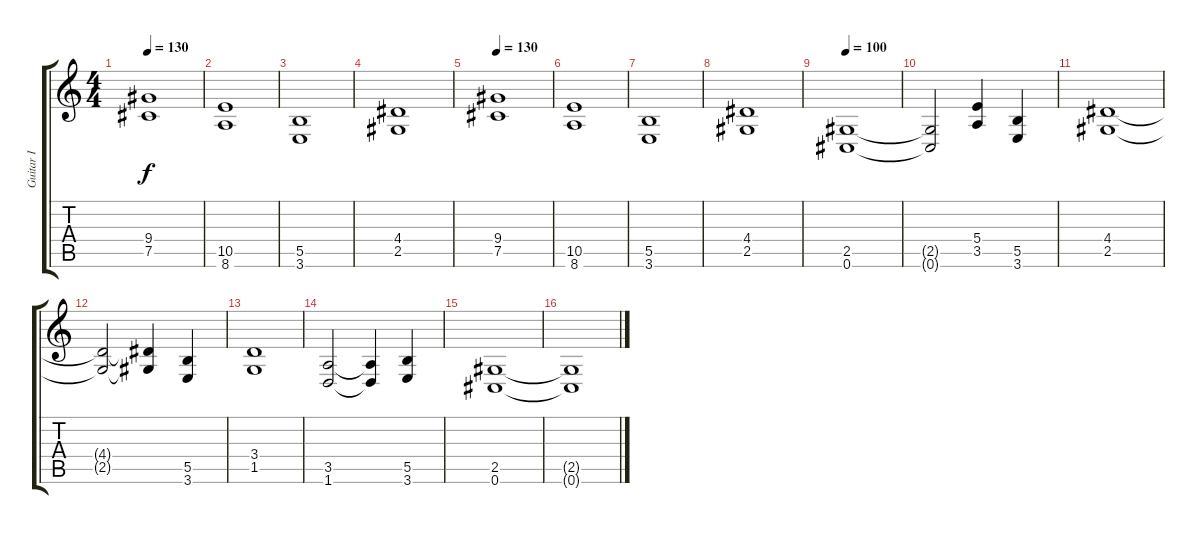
\track ("Guitar I" "Guitar I") {instrument distortionguitar}
\staff {score tabs}
\tuning (Db4 Ab3 E3 B2 Gb2 Db2) {hide}
\ts (4 4)
\tempo 130
\clef g2
\ks c
(9.4 7.5).1{dy f} |
(10.5 8.6).1 |
(5.5 3.6).1 |
(4.4 2.5).1 |
\tempo 130
(9.4 7.5).1 |
(10.5 8.6).1 |
(5.5 3.6).1 |
(4.4 2.5).1 |
\tempo 100
(2.5 0.6).1 |
(2.5{t} 0.6{t}).2 (5.4 3.5).4 (5.5 3.6).4 |
(4.4 2.5).1 |
(4.4{t} 2.5{t}).2 (4.4{t} 2.5{t}).4 (5.5 3.6).4 |
(3.4 1.5).1 |
(3.5 1.6).2 (3.5{t} 1.6{t}).4 (5.5 3.6).4 |
(2.5 0.6).1 |
(2.5{t} 0.6{t}).1
